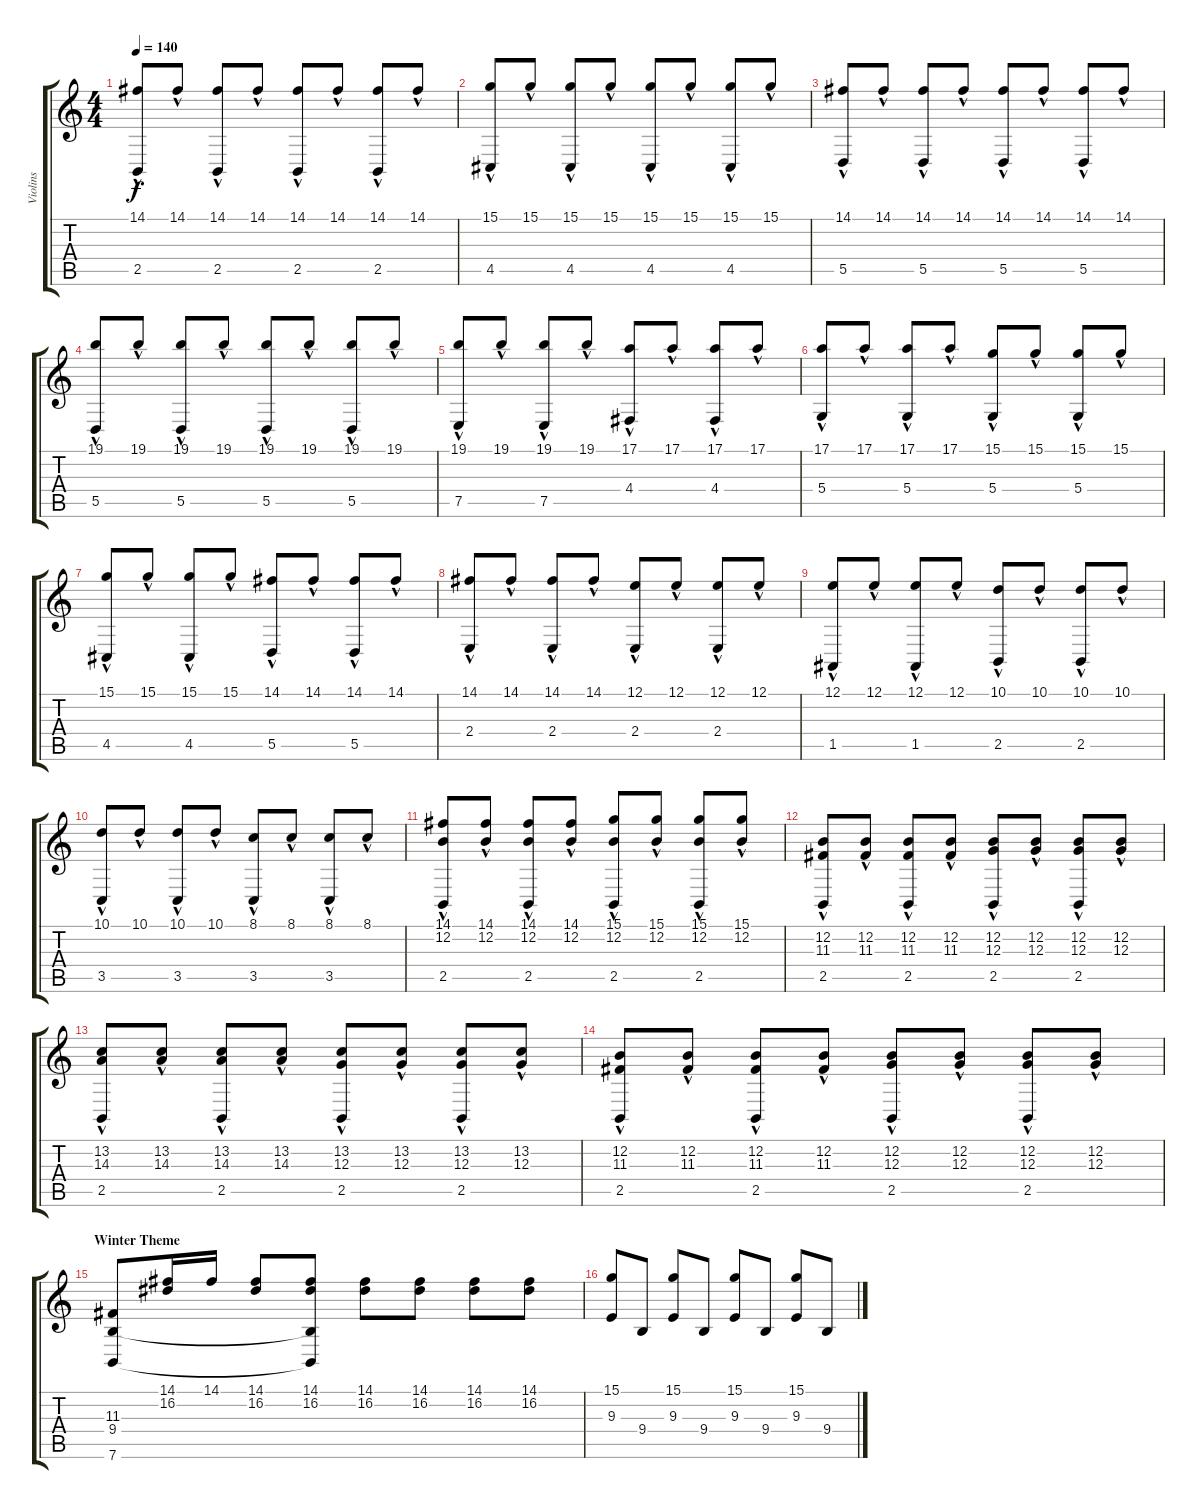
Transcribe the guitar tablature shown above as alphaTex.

\track ("Violins" "Violins") {instrument violin}
\staff {score tabs}
\tuning (E4 B3 G3 D3 A2 E2) {hide}
\ts (4 4)
\tempo 140
\clef g2
\ks c
(14.1{hac} 2.5).8{dy f} 14.1{hac}.8 (14.1{hac} 2.5).8 14.1{hac}.8 (14.1{hac} 2.5).8 14.1{hac}.8 (14.1{hac} 2.5).8 14.1{hac}.8 |
(15.1{hac} 4.5).8 15.1{hac}.8 (15.1{hac} 4.5).8 15.1{hac}.8 (15.1{hac} 4.5).8 15.1{hac}.8 (15.1{hac} 4.5).8 15.1{hac}.8 |
(14.1{hac} 5.5).8 14.1{hac}.8 (14.1{hac} 5.5).8 14.1{hac}.8 (14.1{hac} 5.5).8 14.1{hac}.8 (14.1{hac} 5.5).8 14.1{hac}.8 |
(19.1{hac} 5.5).8 19.1{hac}.8 (19.1{hac} 5.5).8 19.1{hac}.8 (19.1{hac} 5.5).8 19.1{hac}.8 (19.1{hac} 5.5).8 19.1{hac}.8 |
(19.1{hac} 7.5).8 19.1{hac}.8 (19.1{hac} 7.5).8 19.1{hac}.8 (17.1{hac} 4.4).8 17.1{hac}.8 (17.1{hac} 4.4).8 17.1{hac}.8 |
(17.1{hac} 5.4).8 17.1{hac}.8 (17.1{hac} 5.4).8 17.1{hac}.8 (15.1{hac} 5.4).8 15.1{hac}.8 (15.1{hac} 5.4).8 15.1{hac}.8 |
(15.1{hac} 4.5).8 15.1{hac}.8 (15.1{hac} 4.5).8 15.1{hac}.8 (14.1{hac} 5.5).8 14.1{hac}.8 (14.1{hac} 5.5).8 14.1{hac}.8 |
(14.1{hac} 2.4).8 14.1{hac}.8 (14.1{hac} 2.4).8 14.1{hac}.8 (12.1{hac} 2.4).8 12.1{hac}.8 (12.1{hac} 2.4).8 12.1{hac}.8 |
(12.1{hac} 1.5).8 12.1{hac}.8 (12.1{hac} 1.5).8 12.1{hac}.8 (10.1{hac} 2.5).8 10.1{hac}.8 (10.1{hac} 2.5).8 10.1{hac}.8 |
(10.1{hac} 3.5).8 10.1{hac}.8 (10.1{hac} 3.5).8 10.1{hac}.8 (8.1{hac} 3.5).8 8.1{hac}.8 (8.1{hac} 3.5).8 8.1{hac}.8 |
(14.1{hac} 12.2{hac} 2.5).8 (14.1{hac} 12.2{hac}).8 (14.1{hac} 12.2{hac} 2.5).8 (14.1{hac} 12.2{hac}).8 (15.1{hac} 12.2{hac} 2.5).8 (15.1{hac} 12.2{hac}).8 (15.1{hac} 12.2{hac} 2.5).8 (15.1{hac} 12.2{hac}).8 |
(12.2{hac} 11.3{hac} 2.5).8 (12.2{hac} 11.3{hac}).8 (12.2{hac} 11.3{hac} 2.5).8 (12.2{hac} 11.3{hac}).8 (12.2{hac} 12.3{hac} 2.5).8 (12.2{hac} 12.3{hac}).8 (12.2{hac} 12.3{hac} 2.5).8 (12.2{hac} 12.3{hac}).8 |
(13.2{hac} 14.3{hac} 2.5).8 (13.2{hac} 14.3{hac}).8 (13.2{hac} 14.3{hac} 2.5).8 (13.2{hac} 14.3{hac}).8 (13.2{hac} 12.3{hac} 2.5).8 (13.2{hac} 12.3{hac}).8 (13.2{hac} 12.3{hac} 2.5).8 (13.2{hac} 12.3{hac}).8 |
(12.2{hac} 11.3{hac} 2.5).8 (12.2{hac} 11.3{hac}).8 (12.2{hac} 11.3{hac} 2.5).8 (12.2{hac} 11.3{hac}).8 (12.2{hac} 12.3{hac} 2.5).8 (12.2{hac} 12.3{hac}).8 (12.2{hac} 12.3{hac} 2.5).8 (12.2{hac} 12.3{hac}).8 |
\section ("" "Winter Theme")
(11.3 9.4 7.6).8 (14.1 16.2).16 14.1.16 (14.1 16.2).8 (14.1 16.2 9.4{t} 7.6{t}).8 (14.1 16.2).8 (14.1 16.2).8 (14.1 16.2).8 (14.1 16.2).8 |
(15.1 9.3).8 9.4.8 (15.1 9.3).8 9.4.8 (15.1 9.3).8 9.4.8 (15.1 9.3).8 9.4.8
